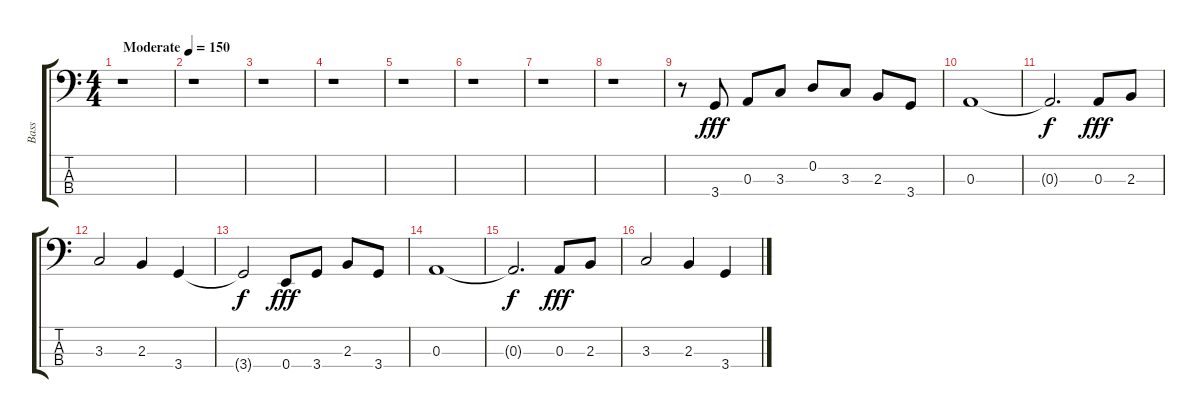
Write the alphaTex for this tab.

\track ("Bass" "Bass") {instrument electricbassfinger}
\staff {score tabs}
\tuning (G2 D2 A1 E1) {hide}
\ts (4 4)
\tempo (150 "Moderate")
\clef f4
\ks c
r.1{dy fff instrument electricbassfinger} |
r.1 |
r.1 |
r.1 |
r.1 |
r.1 |
r.1 |
r.1 |
r.8 3.4.8 0.3.8 3.3.8 0.2.8 3.3.8 2.3.8 3.4.8 |
0.3.1 |
0.3{t}.2{d dy f} 0.3.8{dy fff} 2.3.8 |
3.3.2 2.3.4 3.4.4 |
3.4{t}.2{dy f} 0.4.8{dy fff} 3.4.8 2.3.8 3.4.8 |
0.3.1 |
0.3{t}.2{d dy f} 0.3.8{dy fff} 2.3.8 |
3.3.2 2.3.4 3.4.4
